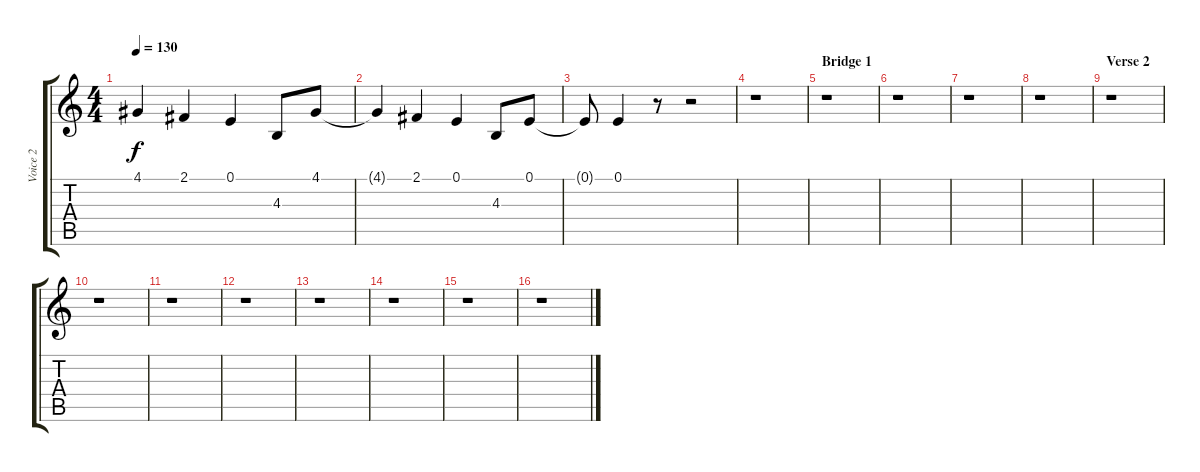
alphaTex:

\track ("Voice 2" "Voice 2") {instrument tenorsax}
\staff {score tabs}
\tuning (E4 B3 G3 D3 A2 E2) {hide}
\ts (4 4)
\tempo 130
\clef g2
\ks c
4.1.4{dy f} 2.1.4 0.1.4 4.3.8 4.1.8 |
4.1{t}.4 2.1.4 0.1.4 4.3.8 0.1.8 |
0.1{t}.8 0.1.4 r.8 r.2 |
r.1 |
\section ("" "Bridge 1")
r.1 |
r.1 |
r.1 |
r.1 |
\section ("" "Verse 2")
r.1 |
r.1 |
r.1 |
r.1 |
r.1 |
r.1 |
r.1 |
r.1
